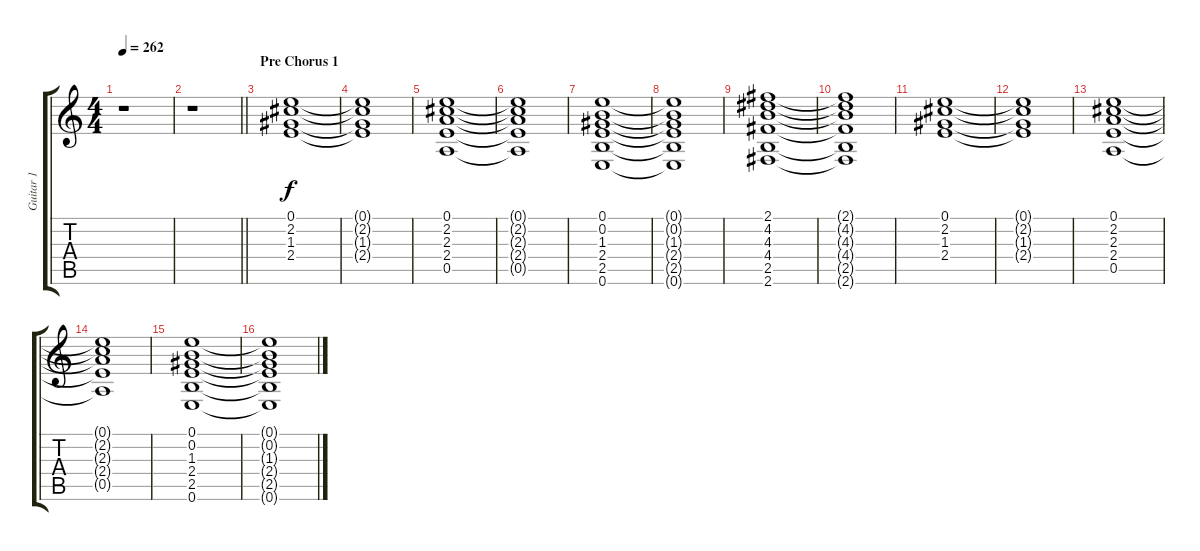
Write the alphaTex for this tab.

\track ("Guitar 1" "Guitar 1") {instrument overdrivenguitar}
\staff {score tabs}
\tuning (E4 B3 G3 D3 A2 E2) {hide}
\ts (4 4)
\tempo 262
\clef g2
\ks c
r.1{dy f} |
\barLineRight lightlight
r.1 |
\section ("" "Pre Chorus 1")
(0.1 2.2 1.3 2.4).1 |
(0.1{t} 2.2{t} 1.3{t} 2.4{t}).1 |
(0.1 2.2 2.3 2.4 0.5).1 |
(0.1{t} 2.2{t} 2.3{t} 2.4{t} 0.5{t}).1 |
(0.1 0.2 1.3 2.4 2.5 0.6).1 |
(0.1{t} 0.2{t} 1.3{t} 2.4{t} 2.5{t} 0.6{t}).1 |
(2.1 4.2 4.3 4.4 2.5 2.6).1 |
(2.1{t} 4.2{t} 4.3{t} 4.4{t} 2.5{t} 2.6{t}).1 |
(0.1 2.2 1.3 2.4).1 |
(0.1{t} 2.2{t} 1.3{t} 2.4{t}).1 |
(0.1 2.2 2.3 2.4 0.5).1 |
(0.1{t} 2.2{t} 2.3{t} 2.4{t} 0.5{t}).1 |
(0.1 0.2 1.3 2.4 2.5 0.6).1 |
(0.1{t} 0.2{t} 1.3{t} 2.4{t} 2.5{t} 0.6{t}).1
